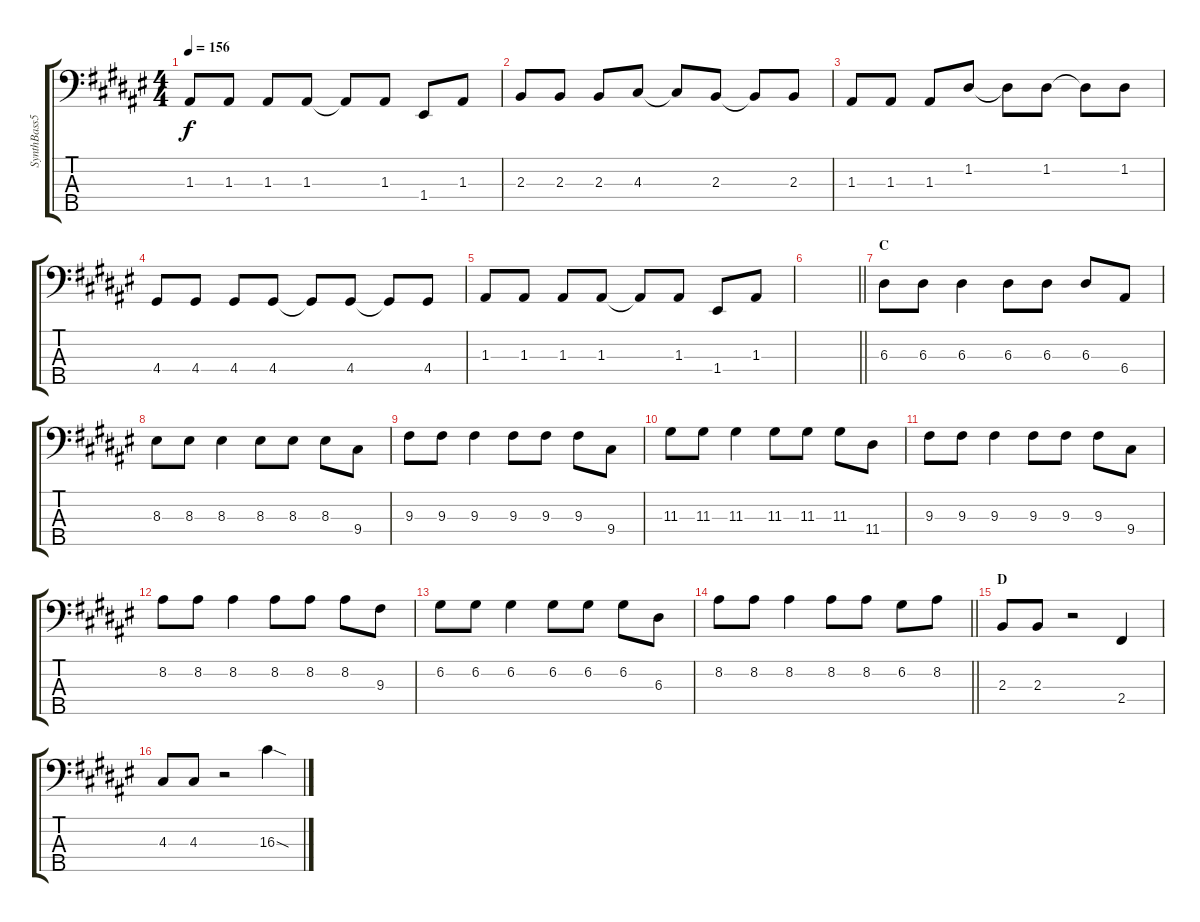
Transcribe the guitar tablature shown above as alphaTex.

\track ("SynthBass5" "SynthBass5") {instrument synthbass2}
\staff {score tabs}
\tuning (G2 D2 A1 E1 B0) {hide}
\ts (4 4)
\tempo 156
\clef f4
\ks f#
1.3.8{dy f} 1.3.8 1.3.8 1.3.8 1.3{t}.8 1.3.8 1.4.8 1.3.8 |
2.3.8 2.3.8 2.3.8 4.3.8 4.3{t}.8 2.3.8 2.3{t}.8 2.3.8 |
1.3.8 1.3.8 1.3.8 1.2.8 1.2{t}.8 1.2.8 1.2{t}.8 1.2.8 |
4.4.8 4.4.8 4.4.8 4.4.8 4.4{t}.8 4.4.8 4.4{t}.8 4.4.8 |
1.3.8 1.3.8 1.3.8 1.3.8 1.3{t}.8 1.3.8 1.4.8 1.3.8 |
\barLineRight lightlight
|
\section ("" "C")
6.3.8 6.3.8 6.3.4 6.3.8 6.3.8 6.3.8 6.4.8 |
8.3.8 8.3.8 8.3.4 8.3.8 8.3.8 8.3.8 9.4.8 |
9.3.8 9.3.8 9.3.4 9.3.8 9.3.8 9.3.8 9.4.8 |
11.3.8 11.3.8 11.3.4 11.3.8 11.3.8 11.3.8 11.4.8 |
9.3.8 9.3.8 9.3.4 9.3.8 9.3.8 9.3.8 9.4.8 |
8.2.8 8.2.8 8.2.4 8.2.8 8.2.8 8.2.8 9.3.8 |
6.2.8 6.2.8 6.2.4 6.2.8 6.2.8 6.2.8 6.3.8 |
\barLineRight lightlight
8.2.8 8.2.8 8.2.4 8.2.8 8.2.8 6.2.8 8.2.8 |
\section ("" "D")
2.3.8 2.3.8 r.2 2.4.4 |
4.3.8 4.3.8 r.2 16.3{sod}.4
